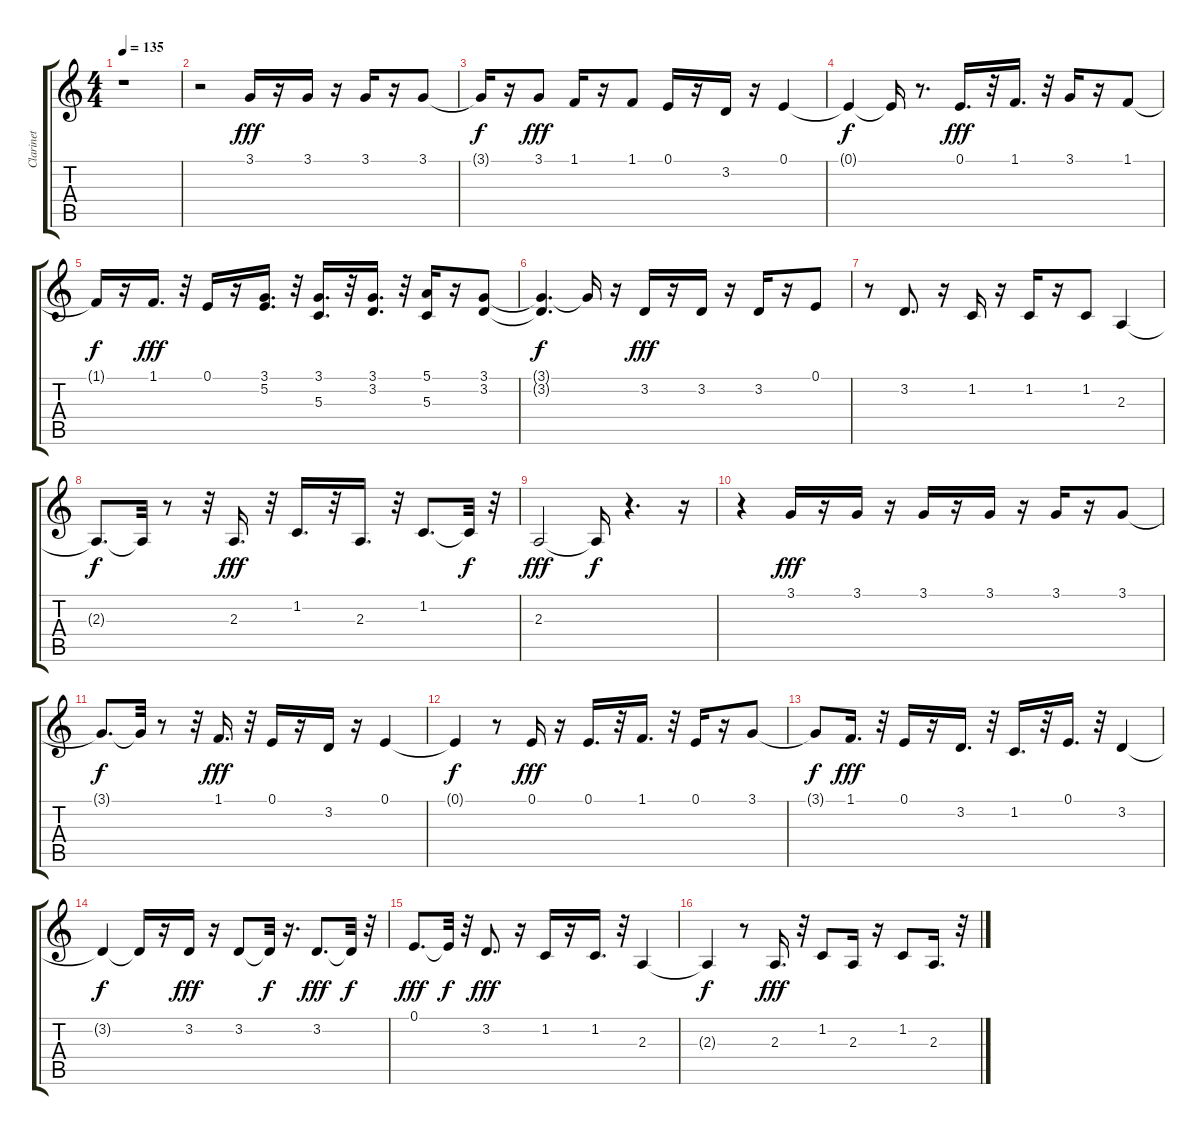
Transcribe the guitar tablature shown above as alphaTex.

\track ("Clarinet" "Clarinet") {instrument clarinet}
\staff {score tabs}
\tuning (E4 B3 G3 D3 A2 E2) {hide}
\ts (4 4)
\tempo 135
\clef g2
\ks c
r.1{dy f} |
r.2 3.1.16{dy fff} r.16 3.1.16 r.16 3.1.16 r.16 3.1.8 |
3.1{t}.16{dy f} r.16 3.1.8{dy fff} 1.1.16 r.16 1.1.8 0.1.16 r.16 3.2.16 r.16 0.1.4 |
0.1{t}.4{dy f} 0.1{t}.16 r.8{d} 0.1.16{d dy fff} r.32 1.1.16{d} r.32 3.1.16 r.16 1.1.8 |
1.1{t}.16{dy f} r.16 1.1.16{d dy fff} r.32 0.1.16 r.16 (3.1 5.2).16{d} r.32 (3.1 5.3).16{d} r.32 (3.1 3.2).16{d} r.32 (5.1 5.3).16 r.16 (3.1 3.2).8 |
(3.1{t} 3.2{t}).4{d dy f} 3.1{t}.16 r.16 3.2.16{dy fff} r.16 3.2.16 r.16 3.2.16 r.16 0.1.8 |
r.8 3.2.8{d} r.16 1.2.16 r.16 1.2.16 r.16 1.2.8 2.3.4 |
2.3{t}.8{d dy f} 2.3{t}.32 r.8 r.32 2.3.16{d dy fff} r.32 1.2.16{d} r.32 2.3.16{d} r.32 1.2.8{d} 1.2{t}.32{dy f} r.32 |
2.3.2{dy fff} 2.3{t}.16{dy f} r.4{d} r.16 |
r.4 3.1.16{dy fff} r.16 3.1.16 r.16 3.1.16 r.16 3.1.16 r.16 3.1.16 r.16 3.1.8 |
3.1{t}.8{d dy f} 3.1{t}.32 r.8 r.32 1.1.16{d dy fff} r.32 0.1.16 r.16 3.2.16 r.16 0.1.4 |
0.1{t}.4{dy f} r.8 0.1.16{dy fff} r.16 0.1.16{d} r.32 1.1.16{d} r.32 0.1.16 r.16 3.1.8 |
3.1{t}.8{dy f} 1.1.16{d dy fff} r.32 0.1.16 r.16 3.2.16{d} r.32 1.2.16{d} r.32 0.1.16{d} r.32 3.2.4 |
3.2{t}.4{dy f} 3.2{t}.16 r.16 3.2.16{dy fff} r.16 3.2.8 3.2{t}.32{dy f} r.16{d} 3.2.8{d dy fff} 3.2{t}.32{dy f} r.32 |
0.1.8{d dy fff} 0.1{t}.32{dy f} r.32 3.2.8{d dy fff} r.16 1.2.16 r.16 1.2.16{d} r.32 2.3.4 |
2.3{t}.4{dy f} r.8 2.3.16{d dy fff} r.32 1.2.8 2.3.16 r.16 1.2.8 2.3.16{d} r.32
